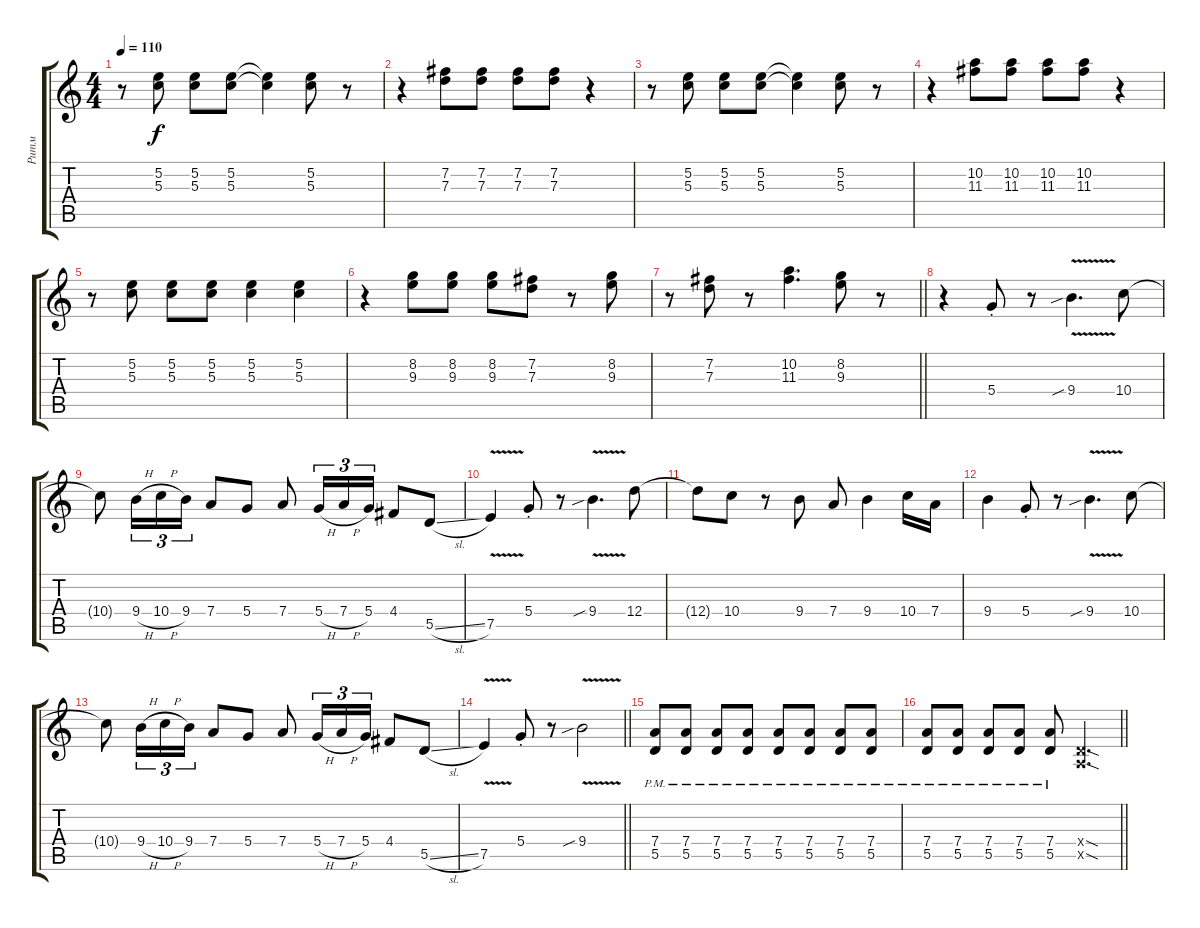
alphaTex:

\track ("Ритм" "Ритм") {instrument distortionguitar}
\staff {score tabs}
\tuning (E4 B3 G3 D3 A2 E2) {hide}
\ts (4 4)
\tempo 110
\clef g2
\ks c
r.8{dy f} (5.2 5.3).8 (5.2 5.3).8 (5.2 5.3).8 (5.2{t} 5.3{t}).4 (5.2 5.3).8 r.8 |
r.4 (7.2 7.3).8 (7.2 7.3).8 (7.2 7.3).8 (7.2 7.3).8 r.4 |
r.8 (5.2 5.3).8 (5.2 5.3).8 (5.2 5.3).8 (5.2{t} 5.3{t}).4 (5.2 5.3).8 r.8 |
r.4 (10.2 11.3).8 (10.2 11.3).8 (10.2 11.3).8 (10.2 11.3).8 r.4 |
r.8 (5.2 5.3).8 (5.2 5.3).8 (5.2 5.3).8 (5.2 5.3).4 (5.2 5.3).4 |
r.4 (8.2 9.3).8 (8.2 9.3).8 (8.2 9.3).8 (7.2 7.3).8 r.8 (8.2 9.3).8 |
\barLineRight lightlight
r.8 (7.2 7.3).8 r.8 (10.2 11.3).4{d} (8.2 9.3).8 r.8 |
r.4 5.4{st}.8 r.8 9.4{v sib}.4{d} 10.4.8 |
10.4{t}.8 9.4{h}.16{tu (3 2)} 10.4{h}.16{tu (3 2)} 9.4.16{tu (3 2)} 7.4.8 5.4.8 7.4.8 5.4{h}.16{tu (3 2)} 7.4{h}.16{tu (3 2)} 5.4.16{tu (3 2)} 4.4.8 5.5{sl}.8 |
7.5{v}.4 5.4{st}.8 r.8 9.4{v sib}.4{d} 12.4.8 |
12.4{t}.8 10.4.8 r.8 9.4.8 7.4.8 9.4.4 10.4.16 7.4.16 |
9.4.4 5.4{st}.8 r.8 9.4{v sib}.4{d} 10.4.8 |
10.4{t}.8 9.4{h}.16{tu (3 2)} 10.4{h}.16{tu (3 2)} 9.4.16{tu (3 2)} 7.4.8 5.4.8 7.4.8 5.4{h}.16{tu (3 2)} 7.4{h}.16{tu (3 2)} 5.4.16{tu (3 2)} 4.4.8 5.5{sl}.8 |
\barLineRight lightlight
7.5{v}.4 5.4{st}.8 r.8 9.4{v sib}.2 |
(7.4{pm} 5.5{pm}).8 (7.4{pm} 5.5{pm}).8 (7.4{pm} 5.5{pm}).8 (7.4{pm} 5.5{pm}).8 (7.4{pm} 5.5{pm}).8 (7.4{pm} 5.5{pm}).8 (7.4{pm} 5.5{pm}).8 (7.4{pm} 5.5{pm}).8 |
\barLineRight lightlight
(7.4{pm} 5.5{pm}).8 (7.4{pm} 5.5{pm}).8 (7.4{pm} 5.5{pm}).8 (7.4{pm} 5.5{pm}).8 (7.4{pm} 5.5{pm}).8 (0.4{sod x} 0.5{sod x}).4{d}
